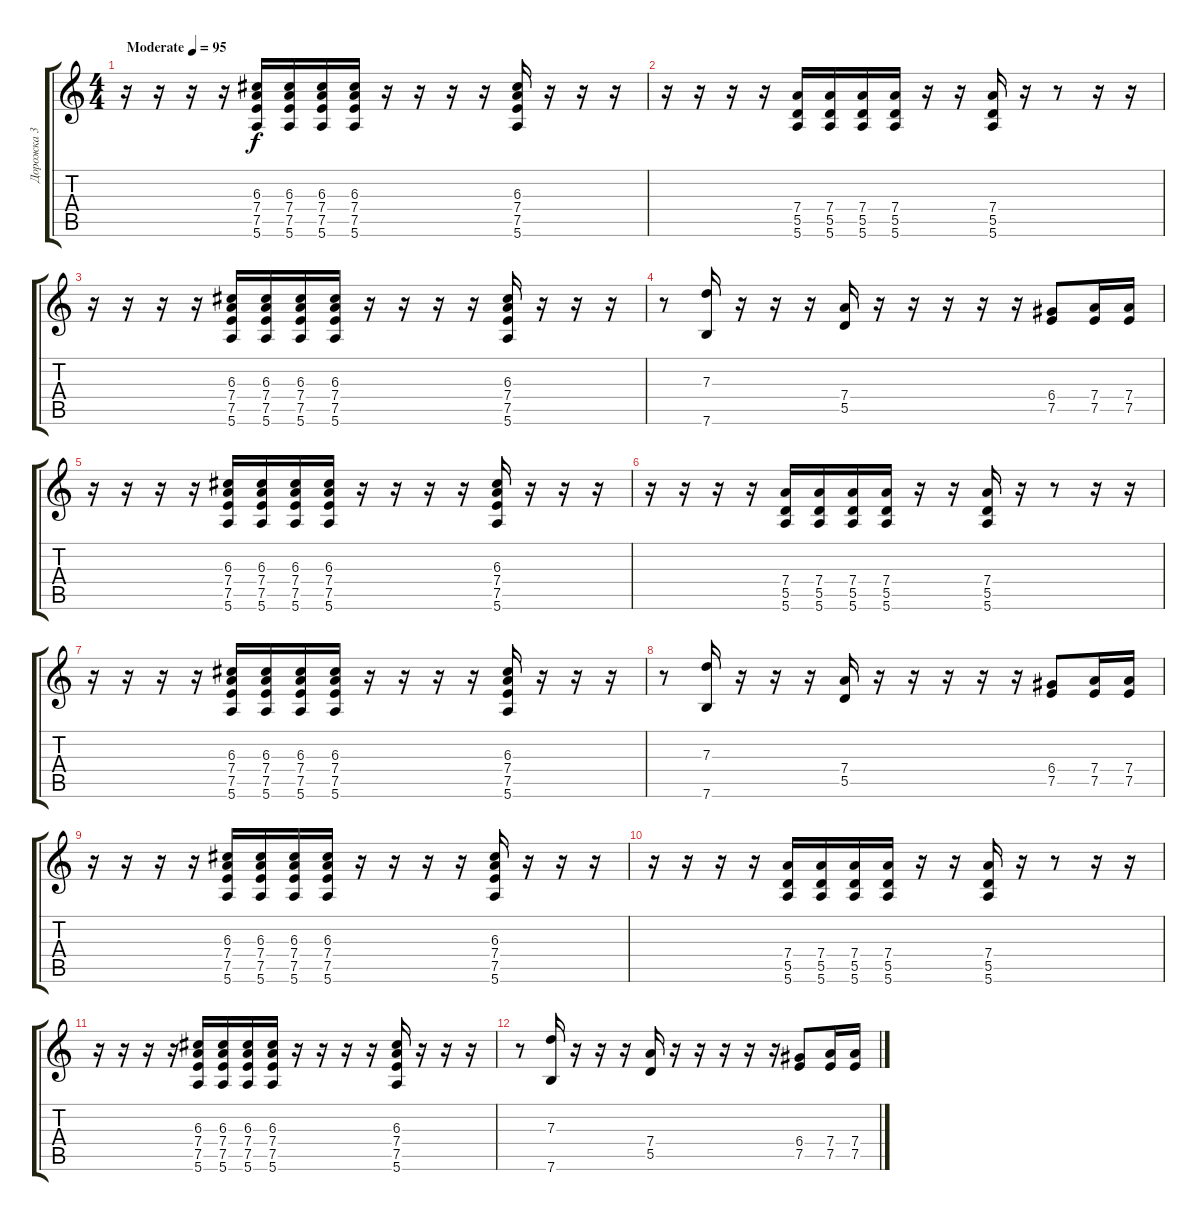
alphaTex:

\track ("Дорожка 3" "Дорожка 3") {instrument acousticguitarsteel}
\staff {score tabs}
\tuning (E4 B3 G3 D3 A2 E2) {hide}
\ts (4 4)
\tempo (95 "Moderate")
\clef g2
\ks c
r.16{dy f instrument acousticguitarsteel} r.16 r.16 r.16 (6.3 7.4 7.5 5.6).16 (6.3 7.4 7.5 5.6).16 (6.3 7.4 7.5 5.6).16 (6.3 7.4 7.5 5.6).16 r.16 r.16 r.16 r.16 (6.3 7.4 7.5 5.6).16 r.16 r.16 r.16 |
r.16 r.16 r.16 r.16 (7.4 5.5 5.6).16 (7.4 5.5 5.6).16 (7.4 5.5 5.6).16 (7.4 5.5 5.6).16 r.16 r.16 (7.4 5.5 5.6).16 r.16 r.8 r.16 r.16 |
r.16 r.16 r.16 r.16 (6.3 7.4 7.5 5.6).16 (6.3 7.4 7.5 5.6).16 (6.3 7.4 7.5 5.6).16 (6.3 7.4 7.5 5.6).16 r.16 r.16 r.16 r.16 (6.3 7.4 7.5 5.6).16 r.16 r.16 r.16 |
r.8 (7.3 7.6).16 r.16 r.16 r.16 (7.4 5.5).16 r.16 r.16 r.16 r.16 r.16 (6.4 7.5).8 (7.4 7.5).16 (7.4 7.5).16 |
r.16 r.16 r.16 r.16 (6.3 7.4 7.5 5.6).16 (6.3 7.4 7.5 5.6).16 (6.3 7.4 7.5 5.6).16 (6.3 7.4 7.5 5.6).16 r.16 r.16 r.16 r.16 (6.3 7.4 7.5 5.6).16 r.16 r.16 r.16 |
r.16 r.16 r.16 r.16 (7.4 5.5 5.6).16 (7.4 5.5 5.6).16 (7.4 5.5 5.6).16 (7.4 5.5 5.6).16 r.16 r.16 (7.4 5.5 5.6).16 r.16 r.8 r.16 r.16 |
r.16 r.16 r.16 r.16 (6.3 7.4 7.5 5.6).16 (6.3 7.4 7.5 5.6).16 (6.3 7.4 7.5 5.6).16 (6.3 7.4 7.5 5.6).16 r.16 r.16 r.16 r.16 (6.3 7.4 7.5 5.6).16 r.16 r.16 r.16 |
r.8 (7.3 7.6).16 r.16 r.16 r.16 (7.4 5.5).16 r.16 r.16 r.16 r.16 r.16 (6.4 7.5).8 (7.4 7.5).16 (7.4 7.5).16 |
r.16 r.16 r.16 r.16 (6.3 7.4 7.5 5.6).16 (6.3 7.4 7.5 5.6).16 (6.3 7.4 7.5 5.6).16 (6.3 7.4 7.5 5.6).16 r.16 r.16 r.16 r.16 (6.3 7.4 7.5 5.6).16 r.16 r.16 r.16 |
r.16 r.16 r.16 r.16 (7.4 5.5 5.6).16 (7.4 5.5 5.6).16 (7.4 5.5 5.6).16 (7.4 5.5 5.6).16 r.16 r.16 (7.4 5.5 5.6).16 r.16 r.8 r.16 r.16 |
r.16 r.16 r.16 r.16 (6.3 7.4 7.5 5.6).16 (6.3 7.4 7.5 5.6).16 (6.3 7.4 7.5 5.6).16 (6.3 7.4 7.5 5.6).16 r.16 r.16 r.16 r.16 (6.3 7.4 7.5 5.6).16 r.16 r.16 r.16 |
r.8 (7.3 7.6).16 r.16 r.16 r.16 (7.4 5.5).16 r.16 r.16 r.16 r.16 r.16 (6.4 7.5).8 (7.4 7.5).16 (7.4 7.5).16
